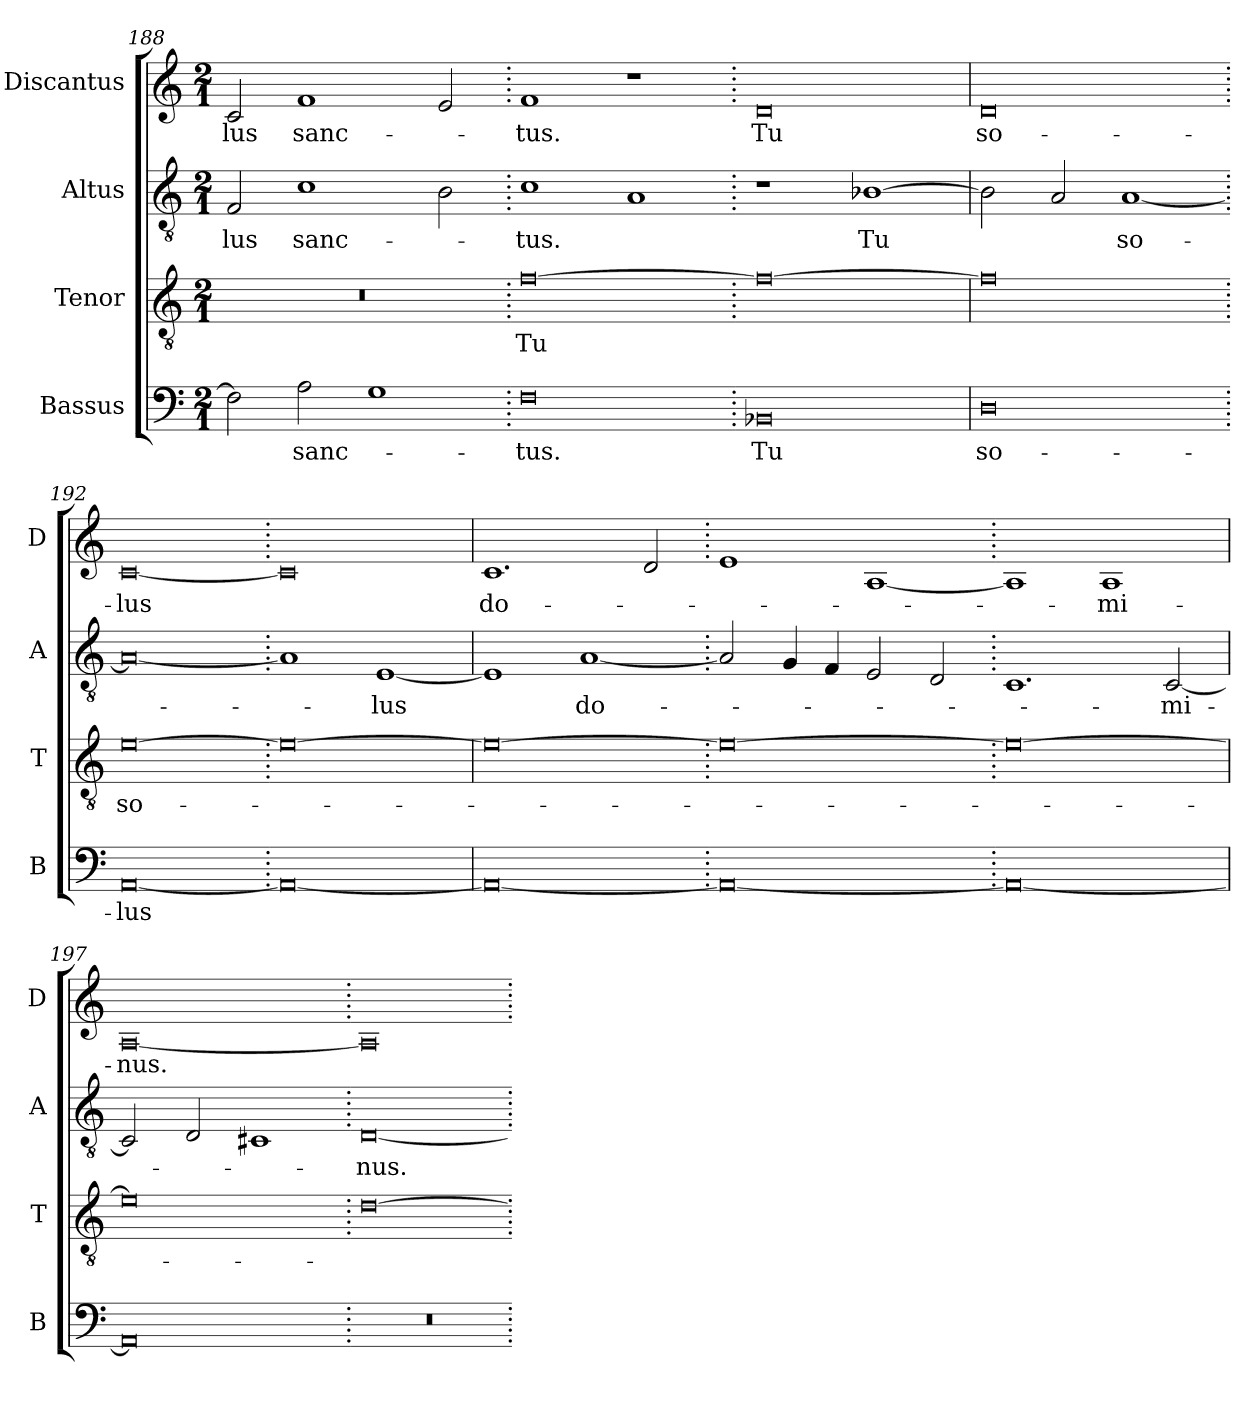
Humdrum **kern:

**kern	**text	**kern	**text	**kern	**text	**kern	**text
*part4	*part4	*part3	*part3	*part2	*part2	*part1	*part1
*staff4	*staff4	*staff3	*staff3	*staff2	*staff2	*staff1	*staff1
*I"Bassus	*	*I"Tenor	*	*I"Altus	*	*I"Discantus	*
*I'B	*	*I'T	*	*I'A	*	*I'D	*
*clefF4	*	*clefGv2	*	*clefGv2	*	*clefG2	*
*k[]	*	*k[]	*	*k[]	*	*k[]	*
*M2/1	*	*M2/1	*	*M2/1	*	*M2/1	*
=188	=188	=188	=188	=188	=188	=188	=188
2F]	.	0r	.	2F	-lus	2c	-lus
2A	sanc-	.	.	1c	sanc-	1f	sanc-
1G	.	.	.	.	.	.	.
.	.	.	.	2B	.	2e	.
=189.	=189.	=189.	=189.	=189.	=189.	=189.	=189.
0F	-tus.	[0f	Tu	1c	-tus.	1f	-tus.
.	.	.	.	1A	.	1r	.
=190.	=190.	=190.	=190.	=190.	=190.	=190.	=190.
0BB-X	Tu	0f_	.	1r	.	0d	Tu
.	.	.	.	[1B-X	Tu	.	.
=191	=191	=191	=191	=191	=191	=191	=191
0D	so-	0f]	.	2B-]	.	0d	so-
.	.	.	.	2A	.	.	.
.	.	.	.	[1A	so-	.	.
=192.	=192.	=192.	=192.	=192.	=192.	=192.	=192.
[0AA	-lus	[0e	so-	0A_	.	[0c	-lus
=193.	=193.	=193.	=193.	=193.	=193.	=193.	=193.
0AA_	.	0e_	.	1A]	.	0c]	.
.	.	.	.	[1E	-lus	.	.
=194	=194	=194	=194	=194	=194	=194	=194
0AA_	.	0e_	.	1E]	.	1.c	do-
.	.	.	.	[1A	do-	.	.
.	.	.	.	.	.	2d	.
=195.	=195.	=195.	=195.	=195.	=195.	=195.	=195.
0AA_	.	0e_	.	2A]	.	1e	.
.	.	.	.	4G	.	.	.
.	.	.	.	4F	.	.	.
.	.	.	.	2E	.	[1A	.
.	.	.	.	2D	.	.	.
=196.	=196.	=196.	=196.	=196.	=196.	=196.	=196.
0AA_	.	0e_	.	1.C	.	1A]	.
.	.	.	.	.	.	1A	-mi-
.	.	.	.	[2C	-mi-	.	.
=197	=197	=197	=197	=197	=197	=197	=197
0AA]	.	0e]	.	2C]	.	[0A	-nus.
.	.	.	.	2D	.	.	.
.	.	.	.	1C#X	.	.	.
=198.	=198.	=198.	=198.	=198.	=198.	=198.	=198.
0r	.	[0d	.	[0D	-nus.	0A]	.
=.	=.	=.	=.	=.	=.	=.	=.
*-	*-	*-	*-	*-	*-	*-	*-
